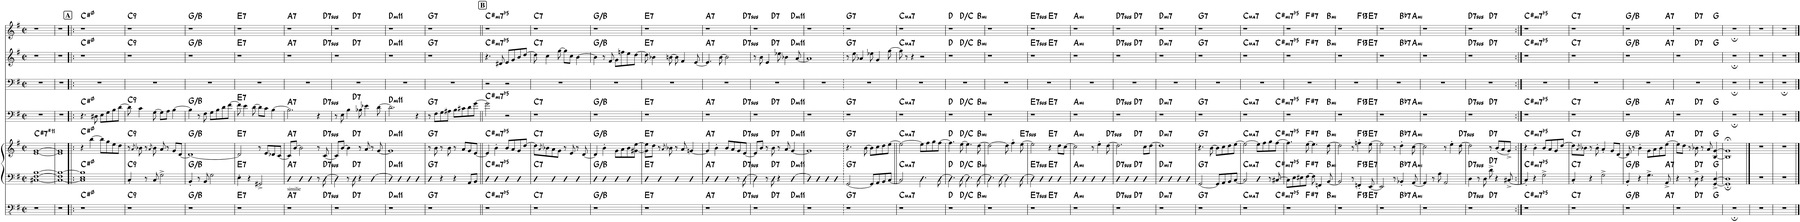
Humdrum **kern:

**kern	**harte	**kern	**kern	**harte	**kern	**harte	**kern	**kern	**harte	**kern	**harte
*part6	*part6	*part5	*part5	*part5	*part4	*part4	*part3	*part2	*part2	*part1	*part1
*staff7	*	*staff6	*staff5	*	*staff4	*	*staff3	*staff2	*	*staff1	*
*I"Acoustic Bass	*	*I"Piano	*	*	*I"Trombone	*	*I"Trombone	*I"Bb Trumpet	*	*I"Flute	*
*I'Bass	*	*I'Pno	*	*	*I'Tbn.	*	*I'Tbn.	*I'Bb Tpt.	*	*I'Fl.	*
*clefFv4	*	*clefF4	*clefG2	*	*clefF4	*	*clefF4	*clefG2	*	*clefG2	*
*	*	*	*	*	*	*	*	*ITrd1c2	*	*	*
*k[f#]	*	*k[f#]	*k[f#]	*	*k[f#]	*	*k[f#]	*k[f#]	*	*k[f#]	*
*M2/2	*	*M2/2	*M2/2	*	*M2/2	*	*M2/2	*M2/2	*	*M2/2	*
*met(c|)	*	*met(c|)	*met(c|)	*	*met(c|)	*	*met(c|)	*met(c|)	*	*met(c|)	*
=1	=1	=1	=1	=1	=1	=1	=1	=1	=1	=1	=1
!	!	!	!	!LO:H:kt=7	!	!	!	!	!	!	!
1r	.	[1C#X [1F# [1B	[1e [1g	C#:7(#11)	1r	.	1r	1r	.	1r	.
=2	=2	=2	=2	=2	=2	=2	=2	=2	=2	=2	=2
1r	.	1C#_ 1F#] 1B_	1e] 1g]	.	1r	.	1r	1r	.	1r	.
!!LO:REH:place=s1:a:B:cj:fs=14:t=A
=3!|:	=3!|:	=3!|:	=3!|:	=3!|:	=3!|:	=3!|:	=3!|:	=3!|:	=3!|:	=3!|:	=3!|:
1r	C#:hdim7	1C#] 1E 1B]	4r	C#:hdim7 C#:hdim7	4.r	C#:hdim7	1r	1r	C#:hdim7	1r	C#:hdim7
.	.	.	[4bb\	.	.	.	.	.	.	.	.
.	.	.	.	.	8D#X\	.	.	.	.	.	.
.	.	.	8bb\L]	.	8E\L	.	.	.	.	.	.
.	.	.	8gg\	.	8G\	.	.	.	.	.	.
.	.	.	8ee\	.	8B\	.	.	.	.	.	.
.	.	.	8dd\J	.	[8d\J	.	.	.	.	.	.
=4	=4	=4	=4	=4	=4	=4	=4	=4	=4	=4	=4
!	!LO:H:kt=9	!	!	!LO:H:n=1:kt=9	!	!	!	!	!	!	!
!	!	!	!	!LO:H:n=2:kt=9	!	!LO:H:kt=9	!	!	!LO:H:kt=9	!	!LO:H:kt=9
1r	C:9	4C'/	8r	C:9 C:9	8d\]	C:9	1r	1r	C:9	1r	C:9
.	.	.	8qa/	.	.	.	.	.	.	.	.
.	.	.	8b-X\	.	4c\	.	.	.	.	.	.
.	.	8r	8r	.	.	.	.	.	.	.	.
.	.	.	8qa/	.	.	.	.	.	.	.	.
.	.	8C/	8b-\	.	[8G\	.	.	.	.	.	.
.	.	2G^\	8a/	.	8G\L]	.	.	.	.	.	.
.	.	.	8r	.	8A\J	.	.	.	.	.	.
.	.	.	8g/L	.	[4B\	.	.	.	.	.	.
.	.	.	[8d/J	.	.	.	.	.	.	.	.
=5	=5	=5	=5	=5	=5	=5	=5	=5	=5	=5	=5
!	!LO:H:kt=N.C.	!	!	!LO:H:n=1:kt=N.C.	!	!	!	!	!	!	!
!	!	!	!	!LO:H:n=2:kt=N.C.	!	!LO:H:kt=N.C.	!	!	!LO:H:kt=N.C.	!	!LO:H:kt=N.C.
1r	N	4BB'/	1d_	N N	4B\]	N	1r	1r	N	1r	N
.	.	8r	.	.	8r	.	.	.	.	.	.
.	.	8BB/	.	.	8F#\	.	.	.	.	.	.
.	.	2G\	.	.	8G\L	.	.	.	.	.	.
.	.	.	.	.	8B\	.	.	.	.	.	.
.	.	.	.	.	8d\	.	.	.	.	.	.
.	.	.	.	.	[8f#\J	.	.	.	.	.	.
=6	=6	=6	=6	=6	=6	=6	=6	=6	=6	=6	=6
!	!LO:H:kt=7	!	!	!LO:H:n=1:kt=7	!	!	!	!	!	!	!
!	!	!	!	!LO:H:n=2:kt=7	!	!LO:H:kt=7	!	!	!LO:H:kt=7	!	!LO:H:kt=7
1r	E:7	4E'\	2d/]	E:7 E:7	8f#\]	E:7	1r	1r	E:7	1r	E:7
.	.	.	.	.	4e\	.	.	.	.	.	.
.	.	4r	.	.	.	.	.	.	.	.	.
.	.	.	.	.	[8d\	.	.	.	.	.	.
.	.	2GG#X^/	8r	.	8d\L]	.	.	.	.	.	.
.	.	.	8e/L	.	8c\J	.	.	.	.	.	.
.	.	.	8d-X/	.	[4B\	.	.	.	.	.	.
.	.	.	[8c/J	.	.	.	.	.	.	.	.
=7	=7	=7	=7	=7	=7	=7	=7	=7	=7	=7	=7
!LO:TX:a:t=similie	!LO:H:kt=7	!	!	!LO:H:n=1:kt=7	!	!	!	!	!	!	!
!	!	!	!	!LO:H:n=2:kt=7	!	!LO:H:kt=7	!	!	!LO:H:kt=7	!	!LO:H:kt=7
*^	*	*	*	*	*^	*	*	*^	*	*^	*
1r	2..ryy	A:7	4D	8c/L]	A:7 A:7	2.B\]	2..ryy	A:7	1r	1r	2..ryy	A:7	1r	2..ryy	A:7
.	.	.	.	[8b/J	.	.	.	.	.	.	.	.	.	.	.
.	.	.	4D	2b\]	.	.	.	.	.	.	.	.	.	.	.
.	.	.	4D	.	.	.	.	.	.	.	.	.	.	.	.
.	.	.	8r	8r	.	4r	.	.	.	.	.	.	.	.	.
!	!	!LO:H:kt=7sus	!	!	!LO:H:n=1:kt=7sus	!	!	!	!	!	!	!	!	!	!
!	!	!	!	!	!LO:H:n=2:kt=7sus	!	!	!LO:H:kt=7sus	!	!	!	!LO:H:kt=7sus	!	!	!LO:H:kt=7sus
.	8ryy	D:sus4(7)	[8D\	[8c/	D:sus4(7) D:sus4(7)	.	8ryy	D:sus4(7)	.	.	8ryy	D:sus4(7)	.	8ryy	D:sus4(7)
=8	=8	=8	=8	=8	=8	=8	=8	=8	=8	=8	=8	=8	=8	=8	=8
*	*	*	*	*^	*	*	*	*	*	*	*	*	*	*	*
1r	4.ryy	.	4D\]	8c/L]	4.ryy	.	8r	4.ryy	.	1r	1r	4.ryy	.	1r	4.ryy	.
.	.	.	.	[8b/J	.	.	8E\	.	.	.	.	.	.	.	.	.
.	.	.	8r	4b\]	.	.	4B\	.	.	.	.	.	.	.	.	.
!	!	!LO:H:kt=7	!	!	!	!LO:H:n=1:kt=7	!	!	!	!	!	!	!	!	!	!
!	!	!	!	!	!	!LO:H:n=2:kt=7	!	!	!LO:H:kt=7	!	!	!	!LO:H:kt=7	!	!	!LO:H:kt=7
.	2ryy	D:7	8D\	.	2ryy	D:7 D:7	.	2ryy	D:7	.	.	2ryy	D:7	.	2ryy	D:7
.	.	.	4r	8r	.	.	8B-X\	.	.	.	.	.	.	.	.	.
.	.	.	.	8a/	.	.	4e-X\	.	.	.	.	.	.	.	.	.
.	.	.	[4D	8r	.	.	.	.	.	.	.	.	.	.	.	.
.	8ryy	.	.	[8g/	8ryy	.	[8d\	8ryy	.	.	.	8ryy	.	.	8ryy	.
=9	=9	=9	=9	=9	=9	=9	=9	=9	=9	=9	=9	=9	=9	=9	=9	=9
!	!	!LO:H:kt=mi11	!	!	!	!LO:H:n=1:kt=mi11	!	!	!	!	!	!	!	!	!	!
!	!	!	!	!	!	!LO:H:n=2:kt=mi11	!	!	!LO:H:kt=mi11	!	!	!	!LO:H:kt=mi11	!	!	!LO:H:kt=mi11
*	*	*	*	*v	*v	*	*	*	*	*	*v	*v	*	*v	*v	*
*v	*v	*	*	*	*	*v	*v	*	*	*	*	*	*
1r	D:min9(11)	4D]	1g]	D:min9(11) D:min9(11)	2.d\]	D:min9(11)	1r	1r	D:min9(11)	1r	D:min9(11)
.	.	4D	.	.	.	.	.	.	.	.	.
.	.	4D	.	.	.	.	.	.	.	.	.
.	.	4D	.	.	4r	.	.	.	.	.	.
=10	=10	=10	=10	=10	=10	=10	=10	=10	=10	=10	=10
!	!LO:H:kt=7	!	!	!LO:H:n=1:kt=7	!	!	!	!	!	!	!
!	!	!	!	!LO:H:n=2:kt=7	!	!LO:H:kt=7	!	!	!LO:H:kt=7	!	!LO:H:kt=7
1r	G:7	4D	8r	G:7 G:7	8r	G:7	1r	1r	G:7	1r	G:7
.	.	.	8b\	.	8F#\L	.	.	.	.	.	.
.	.	4r	8r	.	8G\	.	.	.	.	.	.
.	.	.	8b\	.	8A#X\J	.	.	.	.	.	.
.	.	4r	8r	.	8B\L	.	.	.	.	.	.
.	.	.	8a/L	.	8c#X\	.	.	.	.	.	.
.	.	8AA/L	8g/	.	8d\	.	.	.	.	.	.
.	.	8BB/J	[8e/J	.	[8g\J	.	.	.	.	.	.
!!LO:REH:place=s1:a:B:cj:fs=14:t=B
=11||	=11||	=11||	=11||	=11||	=11||	=11||	=11||	=11||	=11||	=11||	=11||
!	!LO:H:kt=mi7b5	!	!	!LO:H:n=1:kt=mi7b5	!	!	!	!	!	!	!
!	!	!	!	!LO:H:n=2:kt=mi7b5	!	!LO:H:kt=mi7b5	!	!	!LO:H:kt=mi7b5	!	!LO:H:kt=mi7b5
1r	C#:hdim7	4D	4e/]	C#:hdim7 C#:hdim7	2g\]	C#:hdim7	2r	4.r	C#:hdim7	1r	C#:hdim7
.	.	4D	4b'\	.	.	.	.	.	.	.	.
.	.	.	.	.	.	.	.	8d#X/	.	.	.
.	.	4D	8b/L	.	2r	.	2r	8e/L	.	.	.
.	.	.	8a/	.	.	.	.	8g/	.	.	.
.	.	4D	8g/	.	.	.	.	8b/	.	.	.
.	.	.	[>8dd/J	.	.	.	.	[8dd/J	.	.	.
=12	=12	=12	=12	=12	=12	=12	=12	=12	=12	=12	=12
!	!LO:H:kt=7	!	!	!LO:H:n=1:kt=7	!	!	!	!	!	!	!
!	!	!	!	!LO:H:n=2:kt=7	!	!LO:H:kt=7	!	!	!LO:H:kt=7	!	!LO:H:kt=7
1r	C:7	4D	8dd\L]	C:7 C:7	1r	C:7	1r	8dd\]	C:7	1r	C:7
.	.	.	8qa/	.	.	.	.	.	.	.	.
.	.	.	8b-X\	.	.	.	.	4cc\	.	.	.
.	.	4D	8a\	.	.	.	.	.	.	.	.
.	.	.	8g\J	.	.	.	.	[8gg\	.	.	.
.	.	4D	8r	.	.	.	.	8gg\L]	.	.	.
.	.	.	8e/	.	.	.	.	8cc\J	.	.	.
.	.	4D	8r	.	.	.	.	[4b\	.	.	.
.	.	.	[8d/	.	.	.	.	.	.	.	.
=13	=13	=13	=13	=13	=13	=13	=13	=13	=13	=13	=13
!	!LO:H:kt=N.C.	!	!	!LO:H:n=1:kt=N.C.	!	!	!	!	!	!	!
!	!	!	!	!LO:H:n=2:kt=N.C.	!	!LO:H:kt=N.C.	!	!	!LO:H:kt=N.C.	!	!LO:H:kt=N.C.
1r	N	4D	4d/]	N N	1r	N	1r	4b\]	N	1r	N
.	.	4D	4b'\	.	.	.	.	8r	.	.	.
.	.	.	.	.	.	.	.	8f#/	.	.	.
.	.	4D	8g\L	.	.	.	.	8g\L	.	.	.
.	.	.	8a\	.	.	.	.	8ffn\	.	.	.
.	.	4D	8b\	.	.	.	.	8ee\	.	.	.
.	.	.	[8g#X\ [>8ee\J	.	.	.	.	[8dd\J	.	.	.
=14	=14	=14	=14	=14	=14	=14	=14	=14	=14	=14	=14
!	!LO:H:kt=7	!	!	!LO:H:n=1:kt=7	!	!	!	!	!	!	!
!	!	!	!	!LO:H:n=2:kt=7	!	!LO:H:kt=7	!	!	!LO:H:kt=7	!	!LO:H:kt=7
1r	E:7	4D	8g#\] 8ee\]L	E:7 E:7	1r	E:7	1r	8dd\]	E:7	1r	E:7
.	.	.	8dd\J	.	.	.	.	4b-X\	.	.	.
.	.	4D	8r	.	.	.	.	.	.	.	.
.	.	.	8qa/	.	.	.	.	.	.	.	.
.	.	.	8b-X\	.	.	.	.	[8bn\	.	.	.
.	.	4D	8r	.	.	.	.	8b\]	.	.	.
.	.	.	8a/	.	.	.	.	4f#/	.	.	.
.	.	4D	[4gn/	.	.	.	.	.	.	.	.
.	.	.	.	.	.	.	.	[8e/	.	.	.
=15	=15	=15	=15	=15	=15	=15	=15	=15	=15	=15	=15
!	!LO:H:kt=7	!	!	!LO:H:n=1:kt=7	!	!	!	!	!	!	!
!	!	!	!	!LO:H:n=2:kt=7	!	!LO:H:kt=7	!	!	!LO:H:kt=7	!	!LO:H:kt=7
*^	*	*	*	*	*^	*	*	*^	*	*^	*
1r	2..ryy	A:7	4D	4g/]	A:7 A:7	1r	2..ryy	A:7	1r	4.e/]	2..ryy	A:7	1r	2..ryy	A:7
.	.	.	4D	4b'\	.	.	.	.	.	.	.	.	.	.	.
.	.	.	.	.	.	.	.	.	.	[8b\	.	.	.	.	.
.	.	.	4D	8b/L	.	.	.	.	.	2b\]	.	.	.	.	.
.	.	.	.	8a/	.	.	.	.	.	.	.	.	.	.	.
.	.	.	8r	8g/	.	.	.	.	.	.	.	.	.	.	.
!	!	!LO:H:kt=7sus	!	!	!LO:H:n=1:kt=7sus	!	!	!	!	!	!	!	!	!	!
!	!	!	!	!	!LO:H:n=2:kt=7sus	!	!	!LO:H:kt=7sus	!	!	!	!LO:H:kt=7sus	!	!	!LO:H:kt=7sus
.	8ryy	D:sus4(7)	[8D\	[8e/J	D:sus4(7) D:sus4(7)	.	8ryy	D:sus4(7)	.	.	8ryy	D:sus4(7)	.	8ryy	D:sus4(7)
=16	=16	=16	=16	=16	=16	=16	=16	=16	=16	=16	=16	=16	=16	=16	=16
*	*^	*	*	*	*	*	*^	*	*	*	*^	*	*	*^	*
1r	4.ryy	2.ryy	.	4D\]	8e/L]	.	1r	4.ryy	2.ryy	.	1r	8r	4.ryy	2.ryy	.	1r	4.ryy	2.ryy	.
.	.	.	.	.	8b/J	.	.	.	.	.	.	8b\	.	.	.	.	.	.	.
.	.	.	.	8r	8r	.	.	.	.	.	.	4e/	.	.	.	.	.	.	.
!	!	!	!LO:H:kt=7	!	!	!LO:H:n=1:kt=7	!	!	!	!	!	!	!	!	!	!	!	!	!
!	!	!	!	!	!	!LO:H:n=2:kt=7	!	!	!	!LO:H:kt=7	!	!	!	!	!LO:H:kt=7	!	!	!	!LO:H:kt=7
.	2ryy	.	D:7	8D\	8b\	D:7 D:7	.	2ryy	.	D:7	.	.	2ryy	.	D:7	.	2ryy	.	D:7
.	.	.	.	4r	8r	.	.	.	.	.	.	8ee-X\	.	.	.	.	.	.	.
.	.	.	.	.	8a/	.	.	.	.	.	.	4b-X\	.	.	.	.	.	.	.
!	!	!	!LO:H:kt=mi11	!	!	!LO:H:n=1:kt=mi11	!	!	!	!	!	!	!	!	!	!	!	!	!
!	!	!	!	!	!	!LO:H:n=2:kt=mi11	!	!	!	!LO:H:kt=mi11	!	!	!	!	!LO:H:kt=mi11	!	!	!	!LO:H:kt=mi11
.	.	4ryy	D:min9(11)	[4D	[4g/	D:min9(11) D:min9(11)	.	.	4ryy	D:min9(11)	.	.	.	4ryy	D:min9(11)	.	.	4ryy	D:min9(11)
.	8ryy	.	.	.	.	.	.	8ryy	.	.	.	[8a/	8ryy	.	.	.	8ryy	.	.
*	*	*	*	*	*	*	*	*	*	*	*	*v	*v	*v	*	*	*	*	*
*v	*v	*v	*	*	*	*	*v	*v	*v	*	*	*	*	*v	*v	*v	*
=17	=17	=17	=17	=17	=17	=17	=17	=17	=17	=17	=17
1r	.	4D]	1g]	.	1r	.	1r	1a]	.	1r	.
.	.	4D	.	.	.	.	.	.	.	.	.
.	.	4D	.	.	.	.	.	.	.	.	.
.	.	4D	.	.	.	.	.	.	.	.	.
=18	=18	=18	=18	=18	=18	=18	=18	=18	=18	=18	=18
!	!LO:H:kt=7	!	!	!LO:H:n=1:kt=7	!	!	!	!	!	!	!
!	!	!	!	!LO:H:n=2:kt=7	!	!LO:H:kt=7	!	!	!LO:H:kt=7	!	!LO:H:kt=7
1r	G:7	[2GG/	4.r	G:7 G:7	1r	G:7	1r	8r	G:7	1r	G:7
.	.	.	.	.	.	.	.	8ee\	.	.	.
.	.	.	.	.	.	.	.	4a-X/	.	.	.
.	.	.	[8b\	.	.	.	.	.	.	.	.
.	.	8GG/L]	8b\L]	.	.	.	.	8ee-X\	.	.	.
.	.	8AA/	8cc\	.	.	.	.	4g/	.	.	.
.	.	8BB/	8dd\	.	.	.	.	.	.	.	.
.	.	[8C/J	[8ee\J	.	.	.	.	[8gg\	.	.	.
=19	=19	=19	=19	=19	=19	=19	=19	=19	=19	=19	=19
!	!LO:H:kt=ma7	!	!	!LO:H:n=1:kt=ma7	!	!	!	!	!	!	!
!	!	!	!	!LO:H:n=2:kt=ma7	!	!LO:H:kt=ma7	!	!	!LO:H:kt=ma7	!	!LO:H:kt=ma7
1r	C:maj7	2C/]	2ee\_	C:maj7 C:maj7	1r	C:maj7	1r	8gg\]	C:maj7	1r	C:maj7
.	.	.	.	.	.	.	.	8r	.	.	.
.	.	.	.	.	.	.	.	4r	.	.	.
.	.	4.D\	8ee\L]	.	.	.	.	2r	.	.	.
.	.	.	8ff#\	.	.	.	.	.	.	.	.
.	.	.	8gg\	.	.	.	.	.	.	.	.
.	.	[8D\	[8ff#\J	.	.	.	.	.	.	.	.
=20	=20	=20	=20	=20	=20	=20	=20	=20	=20	=20	=20
!	!LO:H:kt=N.C.	!	!	!LO:H:n=1:kt=N.C.	!	!	!	!	!	!	!
!	!	!	!	!LO:H:n=2:kt=N.C.	!	!LO:H:kt=N.C.	!	!	!LO:H:kt=N.C.	!	!LO:H:kt=N.C.
*^	*	*	*	*	*^	*	*	*^	*	*^	*
1r	4.ryy	N	4.D\]	4.ff#\]	N N	1r	4.ryy	N	1r	1r	4.ryy	N	1r	4.ryy	N
!	!	!LO:H:kt=N.C.	!	!	!LO:H:n=1:kt=N.C.	!	!	!	!	!	!	!	!	!	!
!	!	!	!	!	!LO:H:n=2:kt=N.C.	!	!	!LO:H:kt=N.C.	!	!	!	!LO:H:kt=N.C.	!	!	!LO:H:kt=N.C.
.	2ryy	N	[8D\	[8ee\	N N	.	2ryy	N	.	.	2ryy	N	.	2ryy	N
.	.	.	4.D\]	4.ee\]	.	.	.	.	.	.	.	.	.	.	.
!	!	!LO:H:kt=mi	!	!	!LO:H:n=1:kt=mi	!	!	!	!	!	!	!	!	!	!
!	!	!	!	!	!LO:H:n=2:kt=mi	!	!	!LO:H:kt=mi	!	!	!	!LO:H:kt=mi	!	!	!LO:H:kt=mi
.	8ryy	B:min	[8D\	[8dd\	B:min B:min	.	8ryy	B:min	.	.	8ryy	B:min	.	8ryy	B:min
*	*	*	*	*	*	*	*	*	*	*v	*v	*	*	*	*
*v	*v	*	*	*	*	*v	*v	*	*	*	*	*v	*v	*
=21	=21	=21	=21	=21	=21	=21	=21	=21	=21	=21	=21
1r	.	4.D\]	2dd\_	.	1r	.	1r	1r	.	1r	.
.	.	[8D\	.	.	.	.	.	.	.	.	.
.	.	4.D\]	8dd\]	.	.	.	.	.	.	.	.
.	.	.	4ff#'\	.	.	.	.	.	.	.	.
!	!	!	!	!LO:H:kt=7sus	!	!	!	!	!	!	!
.	.	[8D\	[8ee\	E:sus4(7)	.	.	.	.	.	.	.
=22	=22	=22	=22	=22	=22	=22	=22	=22	=22	=22	=22
!	!LO:H:kt=7sus	!	!	!LO:H:kt=7sus	!	!LO:H:kt=7sus	!	!	!LO:H:kt=7sus	!	!LO:H:kt=7sus
*^	*	*	*	*	*^	*	*	*^	*	*^	*
1r	2ryy	E:sus4(7)	4D\]	2ee\]	E:sus4(7)	1r	2ryy	E:sus4(7)	1r	1r	2ryy	E:sus4(7)	1r	2ryy	E:sus4(7)
.	.	.	4D	.	.	.	.	.	.	.	.	.	.	.	.
!	!	!LO:H:kt=7	!	!	!LO:H:n=1:kt=7	!	!	!	!	!	!	!	!	!	!
!	!	!	!	!	!LO:H:n=2:kt=7	!	!	!LO:H:kt=7	!	!	!	!LO:H:kt=7	!	!	!LO:H:kt=7
.	2ryy	E:7	4D	4r	E:7 E:7	.	2ryy	E:7	.	.	2ryy	E:7	.	2ryy	E:7
.	.	.	4D	8dd\L	.	.	.	.	.	.	.	.	.	.	.
.	.	.	.	[8cc\J	.	.	.	.	.	.	.	.	.	.	.
=23	=23	=23	=23	=23	=23	=23	=23	=23	=23	=23	=23	=23	=23	=23	=23
!	!	!LO:H:kt=mi	!	!	!LO:H:n=1:kt=mi	!	!	!	!	!	!	!	!	!	!
!	!	!	!	!	!LO:H:n=2:kt=mi	!	!	!LO:H:kt=mi	!	!	!	!LO:H:kt=mi	!	!	!LO:H:kt=mi
*	*	*	*	*	*	*	*	*	*	*v	*v	*	*	*	*
*v	*v	*	*	*	*	*v	*v	*	*	*	*	*v	*v	*
1r	A:min	4D	2cc\]	A:min A:min	1r	A:min	1r	1r	A:min	1r	A:min
.	.	4D	.	.	.	.	.	.	.	.	.
.	.	4D	8r	.	.	.	.	.	.	.	.
.	.	.	4ee'\	.	.	.	.	.	.	.	.
.	.	4D	.	.	.	.	.	.	.	.	.
!	!	!	!	!LO:H:kt=7sus	!	!	!	!	!	!	!
.	.	.	[8dd\	D:sus4(7)	.	.	.	.	.	.	.
=24	=24	=24	=24	=24	=24	=24	=24	=24	=24	=24	=24
!	!LO:H:kt=7sus	!	!	!LO:H:kt=7sus	!	!LO:H:kt=7sus	!	!	!LO:H:kt=7sus	!	!LO:H:kt=7sus
*^	*	*	*^	*	*^	*	*	*^	*	*^	*
1r	2ryy	D:sus4(7)	4D	2.dd\]	2ryy	D:sus4(7)	1r	2ryy	D:sus4(7)	1r	1r	2ryy	D:sus4(7)	1r	2ryy	D:sus4(7)
.	.	.	4D	.	.	.	.	.	.	.	.	.	.	.	.	.
!	!	!LO:H:kt=7	!	!	!	!LO:H:n=1:kt=7	!	!	!	!	!	!	!	!	!	!
!	!	!	!	!	!	!LO:H:n=2:kt=7	!	!	!LO:H:kt=7	!	!	!	!LO:H:kt=7	!	!	!LO:H:kt=7
.	2ryy	D:7	4D	.	2ryy	D:7 D:7	.	2ryy	D:7	.	.	2ryy	D:7	.	2ryy	D:7
.	.	.	4D	8cc\L	.	.	.	.	.	.	.	.	.	.	.	.
.	.	.	.	[8dd\J	.	.	.	.	.	.	.	.	.	.	.	.
=25	=25	=25	=25	=25	=25	=25	=25	=25	=25	=25	=25	=25	=25	=25	=25	=25
!	!	!LO:H:kt=mi7	!	!	!	!LO:H:n=1:kt=mi7	!	!	!	!	!	!	!	!	!	!
!	!	!	!	!	!	!LO:H:n=2:kt=mi7	!	!	!LO:H:kt=mi7	!	!	!	!LO:H:kt=mi7	!	!	!LO:H:kt=mi7
*	*	*	*	*v	*v	*	*	*	*	*	*v	*v	*	*v	*v	*
*v	*v	*	*	*	*	*v	*v	*	*	*	*	*	*
1r	D:min7	4D	1dd]	D:min7 D:min7	1r	D:min7	1r	1r	D:min7	1r	D:min7
.	.	4D	.	.	.	.	.	.	.	.	.
.	.	4D	.	.	.	.	.	.	.	.	.
.	.	4D	.	.	.	.	.	.	.	.	.
=26	=26	=26	=26	=26	=26	=26	=26	=26	=26	=26	=26
!	!LO:H:kt=7	!	!	!LO:H:n=1:kt=7	!	!	!	!	!	!	!
!	!	!	!	!LO:H:n=2:kt=7	!	!LO:H:kt=7	!	!	!LO:H:kt=7	!	!LO:H:kt=7
1r	G:7	[2GG/	4.r	G:7 G:7	1r	G:7	1r	1r	G:7	1r	G:7
.	.	.	[8b\	.	.	.	.	.	.	.	.
.	.	8GG/L]	8b\L]	.	.	.	.	.	.	.	.
.	.	8AA/	8cc\	.	.	.	.	.	.	.	.
.	.	8BB/	8dd\	.	.	.	.	.	.	.	.
.	.	[8C/J	[8ee\J	.	.	.	.	.	.	.	.
=27	=27	=27	=27	=27	=27	=27	=27	=27	=27	=27	=27
!	!LO:H:kt=ma7	!	!	!LO:H:n=1:kt=ma7	!	!	!	!	!	!	!
!	!	!	!	!LO:H:n=2:kt=ma7	!	!LO:H:kt=ma7	!	!	!LO:H:kt=ma7	!	!LO:H:kt=ma7
*^	*	*	*	*	*^	*	*	*^	*	*^	*
1r	2..ryy	C:maj7	2C/]	2ee\_	C:maj7 C:maj7	1r	2..ryy	C:maj7	1r	1r	2..ryy	C:maj7	1r	2..ryy	C:maj7
.	.	.	4D	8ee\L]	.	.	.	.	.	.	.	.	.	.	.
.	.	.	.	8ff#\	.	.	.	.	.	.	.	.	.	.	.
.	.	.	8r	8gg\	.	.	.	.	.	.	.	.	.	.	.
!	!	!LO:H:kt=mi7b5	!	!	!LO:H:n=1:kt=mi7b5	!	!	!	!	!	!	!	!	!	!
!	!	!	!	!	!LO:H:n=2:kt=mi7b5	!	!	!LO:H:kt=mi7b5	!	!	!	!LO:H:kt=mi7b5	!	!	!LO:H:kt=mi7b5
.	8ryy	C#:hdim7	[8C#X/	[8ff#\J	C#:hdim7 C#:hdim7	.	8ryy	C#:hdim7	.	.	8ryy	C#:hdim7	.	8ryy	C#:hdim7
=28	=28	=28	=28	=28	=28	=28	=28	=28	=28	=28	=28	=28	=28	=28	=28
1r	4.ryy	.	8C#\L]	4.ff#\]	.	1r	4.ryy	.	1r	1r	4.ryy	.	1r	4.ryy	.
.	.	.	8E\	.	.	.	.	.	.	.	.	.	.	.	.
.	.	.	8E#X\	.	.	.	.	.	.	.	.	.	.	.	.
!	!	!LO:H:kt=7	!	!	!LO:H:n=1:kt=7	!	!	!	!	!	!	!	!	!	!
!	!	!	!	!	!LO:H:n=2:kt=7	!	!	!LO:H:kt=7	!	!	!	!LO:H:kt=7	!	!	!LO:H:kt=7
.	2ryy	F#:7	[8F#\J	[8ee\	F#:7 F#:7	.	2ryy	F#:7	.	.	2ryy	F#:7	.	2ryy	F#:7
.	.	.	8F#\]	4.ee\]	.	.	.	.	.	.	.	.	.	.	.
.	.	.	4FFn/	.	.	.	.	.	.	.	.	.	.	.	.
!	!	!LO:H:kt=mi	!	!	!LO:H:n=1:kt=mi	!	!	!	!	!	!	!	!	!	!
!	!	!	!	!	!LO:H:n=2:kt=mi	!	!	!LO:H:kt=mi	!	!	!	!LO:H:kt=mi	!	!	!LO:H:kt=mi
.	8ryy	B:min	[8BB/	[8dd\	B:min B:min	.	8ryy	B:min	.	.	8ryy	B:min	.	8ryy	B:min
=29	=29	=29	=29	=29	=29	=29	=29	=29	=29	=29	=29	=29	=29	=29	=29
*	*^	*	*	*	*	*	*^	*	*	*	*^	*	*	*^	*
1r	2ryy	2..ryy	.	2BB/]	2dd\]	.	1r	2ryy	2..ryy	.	1r	1r	2ryy	2..ryy	.	1r	2ryy	2..ryy	.
.	8ryy	.	.	8r	8r	.	.	8ryy	.	.	.	.	8ryy	.	.	.	8ryy	.	.
!	!	!	!LO:H:kt=13	!	!	!LO:H:n=1:kt=13	!	!	!	!	!	!	!	!	!	!	!	!	!
!	!	!	!	!	!	!LO:H:n=2:kt=13	!	!	!	!LO:H:kt=13	!	!	!	!	!LO:H:kt=13	!	!	!	!LO:H:kt=13
.	4.ryy	.	F:9(11,13)	4FFn'/	4ffn'\	F:9(11,13) F:9(11,13)	.	4.ryy	.	F:9(11,13)	.	.	4.ryy	.	F:9(11,13)	.	4.ryy	.	F:9(11,13)
!	!	!	!LO:H:kt=7	!	!	!LO:H:n=1:kt=7	!	!	!	!	!	!	!	!	!	!	!	!	!
!	!	!	!	!	!	!LO:H:n=2:kt=7	!	!	!	!LO:H:kt=7	!	!	!	!	!LO:H:kt=7	!	!	!	!LO:H:kt=7
.	.	8ryy	E:7	[8EE/	[8ee\	E:7 E:7	.	.	8ryy	E:7	.	.	.	8ryy	E:7	.	.	8ryy	E:7
=30	=30	=30	=30	=30	=30	=30	=30	=30	=30	=30	=30	=30	=30	=30	=30	=30	=30	=30	=30
1r	2ryy	2..ryy	.	2EE/]	2ee\]	.	1r	2ryy	2..ryy	.	1r	1r	2ryy	2..ryy	.	1r	2ryy	2..ryy	.
.	8ryy	.	.	8r	8r	.	.	8ryy	.	.	.	.	8ryy	.	.	.	8ryy	.	.
!	!	!	!LO:H:kt=7	!	!	!LO:H:n=1:kt=7	!	!	!	!	!	!	!	!	!	!	!	!	!
!	!	!	!	!	!	!LO:H:n=2:kt=7	!	!	!	!LO:H:kt=7	!	!	!	!	!LO:H:kt=7	!	!	!	!LO:H:kt=7
.	4.ryy	.	Bb:7	4BB-X'/	4dd'\	Bb:7 Bb:7	.	4.ryy	.	Bb:7	.	.	4.ryy	.	Bb:7	.	4.ryy	.	Bb:7
!	!	!	!LO:H:kt=mi	!	!	!LO:H:n=1:kt=mi	!	!	!	!	!	!	!	!	!	!	!	!	!
!	!	!	!	!	!	!LO:H:n=2:kt=mi	!	!	!	!LO:H:kt=mi	!	!	!	!	!LO:H:kt=mi	!	!	!	!LO:H:kt=mi
.	.	8ryy	A:min	[8AA/	[8cc\	A:min A:min	.	.	8ryy	A:min	.	.	.	8ryy	A:min	.	.	8ryy	A:min
*	*	*	*	*	*	*	*	*	*	*	*	*v	*v	*v	*	*	*	*	*
*v	*v	*v	*	*	*	*	*v	*v	*v	*	*	*	*	*v	*v	*v	*
=31	=31	=31	=31	=31	=31	=31	=31	=31	=31	=31	=31
1r	.	4AA/]	2cc\]	.	1r	.	1r	1r	.	1r	.
.	.	8r	.	.	.	.	.	.	.	.	.
.	.	8A\	.	.	.	.	.	.	.	.	.
.	.	2AA/	8r	.	.	.	.	.	.	.	.
.	.	.	4ee'\	.	.	.	.	.	.	.	.
!	!	!	!	!LO:H:kt=7sus	!	!	!	!	!	!	!
.	.	.	[8dd\	D:sus4(7)	.	.	.	.	.	.	.
=32	=32	=32	=32	=32	=32	=32	=32	=32	=32	=32	=32
!	!LO:H:kt=7sus	!	!	!LO:H:kt=7sus	!	!LO:H:kt=7sus	!	!	!LO:H:kt=7sus	!	!LO:H:kt=7sus
*^	*	*	*	*	*^	*	*	*^	*	*^	*
1r	2ryy	D:sus4(7)	4D\	2dd\]	D:sus4(7)	1r	2ryy	D:sus4(7)	1r	1r	2ryy	D:sus4(7)	1r	2ryy	D:sus4(7)
.	.	.	8r	.	.	.	.	.	.	.	.	.	.	.	.
.	.	.	8D\	.	.	.	.	.	.	.	.	.	.	.	.
!	!	!LO:H:kt=7	!	!	!LO:H:n=1:kt=7	!	!	!	!	!	!	!	!	!	!
!	!	!	!	!	!LO:H:n=2:kt=7	!	!	!LO:H:kt=7	!	!	!	!LO:H:kt=7	!	!	!LO:H:kt=7
.	2ryy	D:7	8d^\	8r	D:7 D:7	.	2ryy	D:7	.	.	2ryy	D:7	.	2ryy	D:7
.	.	.	4r	(8b/L	.	.	.	.	.	.	.	.	.	.	.
.	.	.	.	8a/	.	.	.	.	.	.	.	.	.	.	.
.	.	.	[8C#X^/	8g^/J)	.	.	.	.	.	.	.	.	.	.	.
=33:|!	=33:|!	=33:|!	=33:|!	=33:|!	=33:|!	=33:|!	=33:|!	=33:|!	=33:|!	=33:|!	=33:|!	=33:|!	=33:|!	=33:|!	=33:|!
!	!	!LO:H:kt=mi7b5	!	!	!LO:H:n=1:kt=mi7b5	!	!	!	!	!	!	!	!	!	!
!	!	!	!	!	!LO:H:n=2:kt=mi7b5	!	!	!LO:H:kt=mi7b5	!	!	!	!LO:H:kt=mi7b5	!	!	!LO:H:kt=mi7b5
*	*	*	*	*	*	*	*	*	*	*v	*v	*	*	*	*
*v	*v	*	*	*	*	*v	*v	*	*	*	*	*v	*v	*
1r	C#:hdim7	4C#'/]	4r	C#:hdim7 C#:hdim7	1r	C#:hdim7	1r	1r	C#:hdim7	1r	C#:hdim7
.	.	4r	4b'\	.	.	.	.	.	.	.	.
.	.	2G^\	8b/L	.	.	.	.	.	.	.	.
.	.	.	8a/	.	.	.	.	.	.	.	.
.	.	.	8g/	.	.	.	.	.	.	.	.
.	.	.	[>8dd/J	.	.	.	.	.	.	.	.
=34	=34	=34	=34	=34	=34	=34	=34	=34	=34	=34	=34
!	!LO:H:kt=7	!	!	!LO:H:n=1:kt=7	!	!	!	!	!	!	!
!	!	!	!	!LO:H:n=2:kt=7	!	!LO:H:kt=7	!	!	!LO:H:kt=7	!	!LO:H:kt=7
1r	C:7	4C'/	8dd\L]	C:7 C:7	1r	C:7	1r	1r	C:7	1r	C:7
.	.	.	8qa/	.	.	.	.	.	.	.	.
.	.	.	8b-X\J	.	.	.	.	.	.	.	.
.	.	4r	8r	.	.	.	.	.	.	.	.
.	.	.	8b-'\	.	.	.	.	.	.	.	.
.	.	2G^\	4a'/	.	.	.	.	.	.	.	.
.	.	.	8g/L	.	.	.	.	.	.	.	.
.	.	.	[8d/J	.	.	.	.	.	.	.	.
=35	=35	=35	=35	=35	=35	=35	=35	=35	=35	=35	=35
!	!LO:H:kt=N.C.	!	!	!LO:H:n=1:kt=N.C.	!	!	!	!	!	!	!
!	!	!	!	!LO:H:n=2:kt=N.C.	!	!LO:H:kt=N.C.	!	!	!LO:H:kt=N.C.	!	!LO:H:kt=N.C.
*^	*	*	*	*	*^	*	*	*^	*	*^	*
1r	2..ryy	N	4BB'/	8d/]	N N	1r	2..ryy	N	1r	1r	2..ryy	N	1r	2..ryy	N
.	.	.	.	8r	.	.	.	.	.	.	.	.	.	.	.
.	.	.	4r	4b'\	.	.	.	.	.	.	.	.	.	.	.
.	.	.	4.G^\	8g\L	.	.	.	.	.	.	.	.	.	.	.
.	.	.	.	8a\	.	.	.	.	.	.	.	.	.	.	.
.	.	.	.	8b\	.	.	.	.	.	.	.	.	.	.	.
!	!	!LO:H:kt=7	!	!	!LO:H:n=1:kt=7	!	!	!	!	!	!	!	!	!	!
!	!	!	!	!	!LO:H:n=2:kt=7	!	!	!LO:H:kt=7	!	!	!	!LO:H:kt=7	!	!	!LO:H:kt=7
.	8ryy	A:7	8AA^/	[>8ee\J	A:7 A:7	.	8ryy	A:7	.	.	8ryy	A:7	.	8ryy	A:7
=36	=36	=36	=36	=36	=36	=36	=36	=36	=36	=36	=36	=36	=36	=36	=36
*	*^	*	*	*	*	*	*^	*	*	*	*^	*	*	*^	*
1r	4.ryy	2.ryy	.	4r	8ee\L]	.	1r	4.ryy	2.ryy	.	1r	1r	4.ryy	2.ryy	.	1r	4.ryy	2.ryy	.
.	.	.	.	.	8dd\J	.	.	.	.	.	.	.	.	.	.	.	.	.	.
.	.	.	.	8r	8r	.	.	.	.	.	.	.	.	.	.	.	.	.	.
!	!	!	!LO:H:kt=7	!	!	!LO:H:n=1:kt=7	!	!	!	!	!	!	!	!	!	!	!	!	!
!	!	!	!	!	!	!LO:H:n=2:kt=7	!	!	!	!LO:H:kt=7	!	!	!	!	!LO:H:kt=7	!	!	!	!LO:H:kt=7
.	2ryy	.	D:7	8D^\	8b-X\	D:7 D:7	.	2ryy	.	D:7	.	.	2ryy	.	D:7	.	2ryy	.	D:7
.	.	.	.	4r	8r	.	.	.	.	.	.	.	.	.	.	.	.	.	.
.	.	.	.	.	8a/	.	.	.	.	.	.	.	.	.	.	.	.	.	.
!	!	!	!LO:H:kt=N.C.	!	!	!LO:H:n=1:kt=N.C.	!	!	!	!	!	!	!	!	!	!	!	!	!
!	!	!	!	!	!	!LO:H:n=2:kt=N.C.	!	!	!	!LO:H:kt=N.C.	!	!	!	!	!LO:H:kt=N.C.	!	!	!	!LO:H:kt=N.C.
.	.	4ryy	N	[4GG/^ [>4D/^	[4B/ [>4g/	N N	.	.	4ryy	N	.	.	.	4ryy	N	.	.	4ryy	N
.	8ryy	.	.	.	.	.	.	8ryy	.	.	.	.	8ryy	.	.	.	8ryy	.	.
*	*	*	*	*	*	*	*	*	*	*	*	*v	*v	*v	*	*	*	*	*
*v	*v	*v	*	*	*	*	*v	*v	*v	*	*	*	*	*v	*v	*v	*
=37	=37	=37	=37	=37	=37	=37	=37	=37	=37	=37	=37
1r;	.	1GG]; 1D];	1B];< 1g];<	.	1r;	.	1r;	1r;	.	1r;	.
=38	=38	=38	=38	=38	=38	=38	=38	=38	=38	=38	=38
1r	.	1r	1r	.	1r	.	1r	1r	.	1r	.
=39	=39	=39	=39	=39	=39	=39	=39	=39	=39	=39	=39
1r	.	1r	1r	.	1r	.	1r;	1r	.	1r	.
==	==	==	==	==	==	==	==	==	==	==	==
*-	*-	*-	*-	*-	*-	*-	*-	*-	*-	*-	*-
